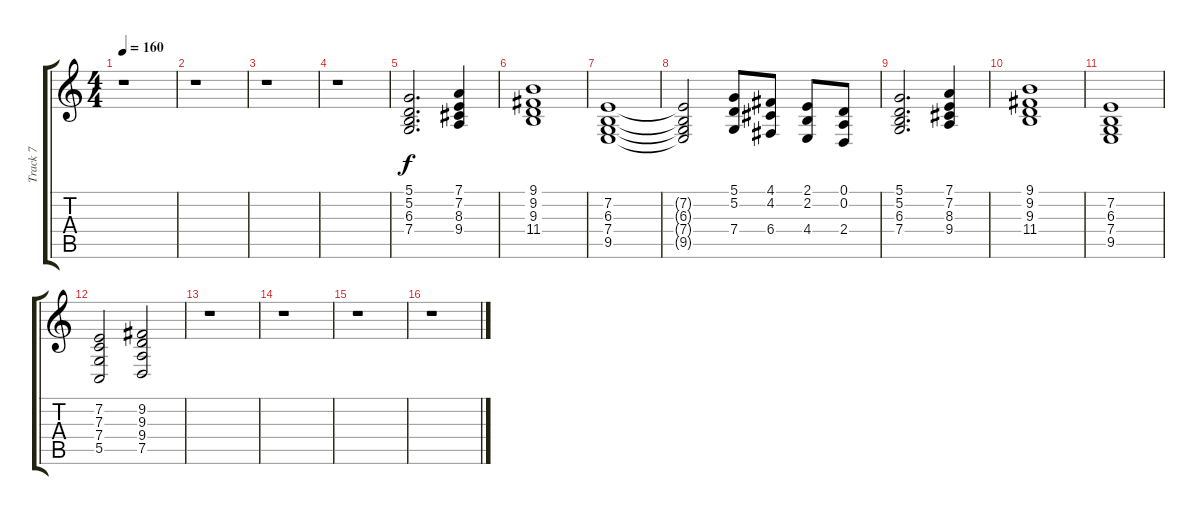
\track ("Track 7" "Track 7") {instrument pad4choir}
\staff {score tabs}
\tuning (D4 A3 F3 C3 G2 D2) {hide}
\ts (4 4)
\tempo 160
\clef g2
\ks c
r.1{dy f} |
r.1 |
r.1 |
r.1 |
(5.1 5.2 6.3 7.4).2{d} (7.1 7.2 8.3 9.4).4 |
(9.1 9.2 9.3 11.4).1 |
(7.2 6.3 7.4 9.5).1 |
(7.2{t} 6.3{t} 7.4{t} 9.5{t}).2 (5.1 5.2 7.4).8 (4.1 4.2 6.4).8 (2.1 2.2 4.4).8 (0.1 0.2 2.4).8 |
(5.1 5.2 6.3 7.4).2{d} (7.1 7.2 8.3 9.4).4 |
(9.1 9.2 9.3 11.4).1 |
(7.2 6.3 7.4 9.5).1 |
(7.2 7.3 7.4 5.5).2 (9.2 9.3 9.4 7.5).2 |
r.1 |
r.1 |
r.1 |
r.1
